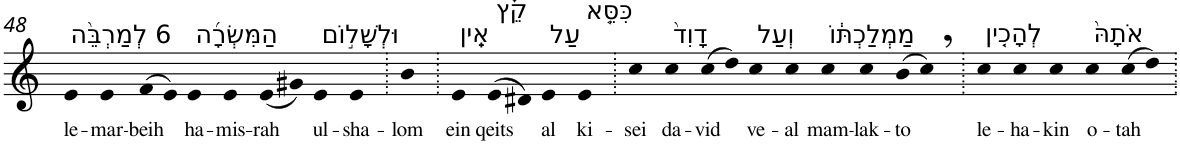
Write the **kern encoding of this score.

**kern	**text
*part1	*part1
*staff1	*staff1
*I"Piano	*
*I'Pno	*
!!LO:PB:g=z
*clefG2	*
*k[]	*
=48	=48
!LO:TX:a:t=6 לְמַרְבֵּ֨ה	!
!	!LO:LY:b
4e	le-
!	!LO:LY:b
4e	-mar-
!	!LO:LY:b
(>8f	-beih
8e)	.
!LO:TX:a:t=הַמִּשְׂרָ֜ה	!
!	!LO:LY:b
4e	ha-
!	!LO:LY:b
4e	-mis-
!	!LO:LY:b
(8e	-rah
8g#X)	.
!LO:TX:a:t=וּלְשָׁל֣וֹם	!
!	!LO:LY:b
4e	ul-
!	!LO:LY:b
4e	-sha-
=49.	=49.
!	!LO:LY:b
4b	-lom
=50.	=50.
!LO:TX:a:t=אֵֽין	!
!	!LO:LY:b
4e	ein
!LO:TX:a:t=קֵ֗ץ	!
!	!LO:LY:b
(>8e	qeits
8d#X)	.
!LO:TX:a:t=עַל	!
!	!LO:LY:b
4e	al
!LO:TX:a:t=כִּסֵּ֤א	!
!	!LO:LY:b
4e	ki-
=51.	=51.
!	!LO:LY:b
4cc	-sei
!LO:TX:a:t=דָוִד֙	!
!	!LO:LY:b
4cc	da-
!	!LO:LY:b
(8cc	-vid
8dd)	.
!LO:TX:a:t=וְעַל	!
!	!LO:LY:b
4cc	ve-
!	!LO:LY:b
4cc	-al
!LO:TX:a:t=מַמְלַכְתּ֔וֹ	!
!	!LO:LY:b
4cc	mam-
!	!LO:LY:b
4cc	-lak-
!	!LO:LY:b
(8b	-to
8cc,)	.
=52.	=52.
!LO:TX:a:t=לְהָכִ֤ין	!
!	!LO:LY:b
4cc	le-
!	!LO:LY:b
4cc	-ha-
!	!LO:LY:b
4cc	-kin
!LO:TX:a:t=אֹתָהּ֙	!
!	!LO:LY:b
4cc	o-
!	!LO:LY:b
(8cc	-tah
8dd)	.
=.	=.
*-	*-
